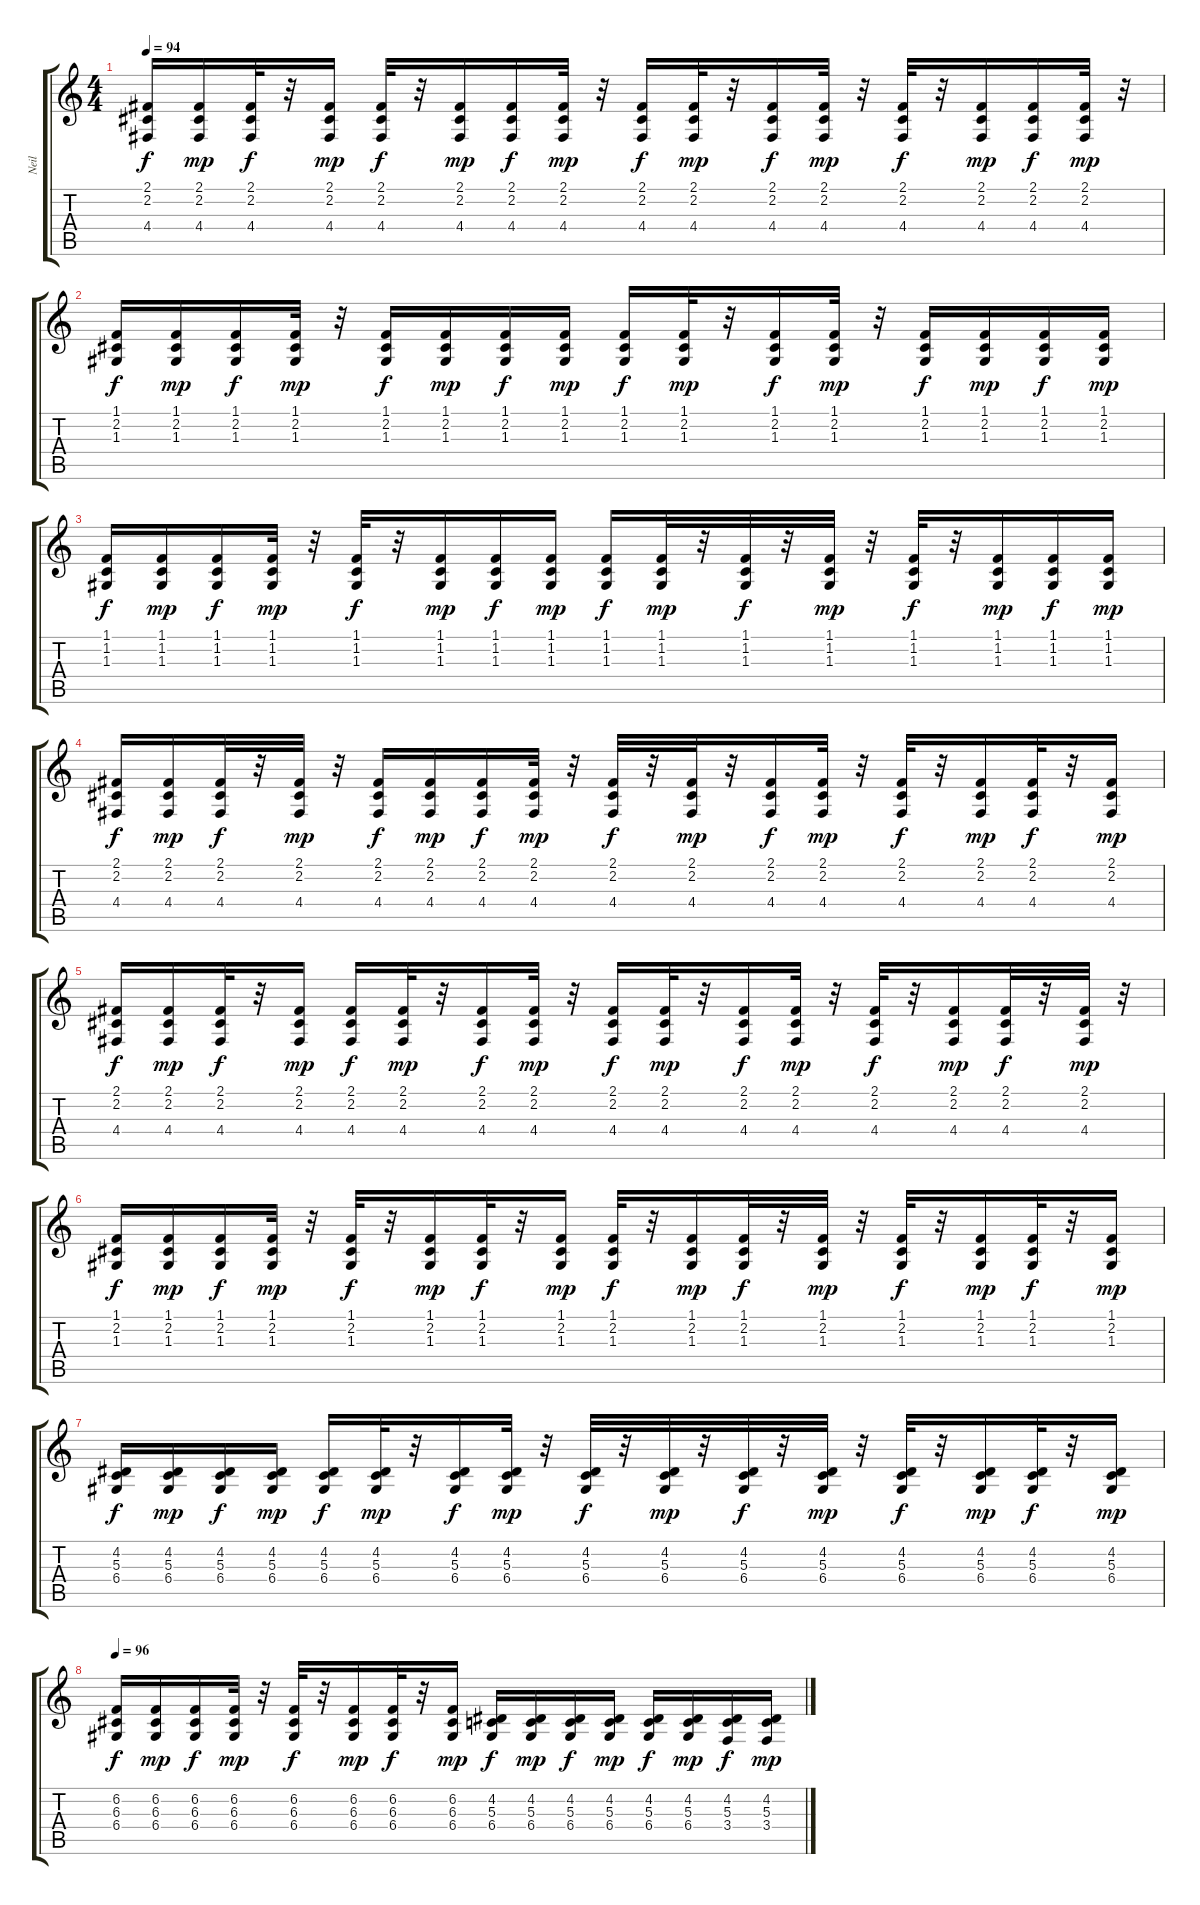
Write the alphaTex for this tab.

\track ("Neil" "Neil") {instrument lead3calliope}
\staff {score tabs}
\tuning (E4 B3 G3 D3 A2 E2) {hide}
\ts (4 4)
\tempo 94
\clef g2
\ks c
(2.1 2.2 4.4).16{dy f} (2.1 2.2 4.4).16{dy mp} (2.1 2.2 4.4).32{dy f} r.32 (2.1 2.2 4.4).16{dy mp} (2.1 2.2 4.4).32{dy f} r.32 (2.1 2.2 4.4).16{dy mp} (2.1 2.2 4.4).16{dy f} (2.1 2.2 4.4).32{dy mp} r.32 (2.1 2.2 4.4).16{dy f} (2.1 2.2 4.4).32{dy mp} r.32 (2.1 2.2 4.4).16{dy f} (2.1 2.2 4.4).32{dy mp} r.32 (2.1 2.2 4.4).32{dy f} r.32 (2.1 2.2 4.4).16{dy mp} (2.1 2.2 4.4).16{dy f} (2.1 2.2 4.4).32{dy mp} r.32 |
(1.1 2.2 1.3).16{dy f} (1.1 2.2 1.3).16{dy mp} (1.1 2.2 1.3).16{dy f} (1.1 2.2 1.3).32{dy mp} r.32 (1.1 2.2 1.3).16{dy f} (1.1 2.2 1.3).16{dy mp} (1.1 2.2 1.3).16{dy f} (1.1 2.2 1.3).16{dy mp} (1.1 2.2 1.3).16{dy f} (1.1 2.2 1.3).32{dy mp} r.32 (1.1 2.2 1.3).16{dy f} (1.1 2.2 1.3).32{dy mp} r.32 (1.1 2.2 1.3).16{dy f} (1.1 2.2 1.3).16{dy mp} (1.1 2.2 1.3).16{dy f} (1.1 2.2 1.3).16{dy mp} |
(1.1 1.2 1.3).16{dy f} (1.1 1.2 1.3).16{dy mp} (1.1 1.2 1.3).16{dy f} (1.1 1.2 1.3).32{dy mp} r.32 (1.1 1.2 1.3).32{dy f} r.32 (1.1 1.2 1.3).16{dy mp} (1.1 1.2 1.3).16{dy f} (1.1 1.2 1.3).16{dy mp} (1.1 1.2 1.3).16{dy f} (1.1 1.2 1.3).32{dy mp} r.32 (1.1 1.2 1.3).32{dy f} r.32 (1.1 1.2 1.3).32{dy mp} r.32 (1.1 1.2 1.3).32{dy f} r.32 (1.1 1.2 1.3).16{dy mp} (1.1 1.2 1.3).16{dy f} (1.1 1.2 1.3).16{dy mp} |
(2.1 2.2 4.4).16{dy f} (2.1 2.2 4.4).16{dy mp} (2.1 2.2 4.4).32{dy f} r.32 (2.1 2.2 4.4).32{dy mp} r.32 (2.1 2.2 4.4).16{dy f} (2.1 2.2 4.4).16{dy mp} (2.1 2.2 4.4).16{dy f} (2.1 2.2 4.4).32{dy mp} r.32 (2.1 2.2 4.4).32{dy f} r.32 (2.1 2.2 4.4).32{dy mp} r.32 (2.1 2.2 4.4).16{dy f} (2.1 2.2 4.4).32{dy mp} r.32 (2.1 2.2 4.4).32{dy f} r.32 (2.1 2.2 4.4).16{dy mp} (2.1 2.2 4.4).32{dy f} r.32 (2.1 2.2 4.4).16{dy mp} |
(2.1 2.2 4.4).16{dy f} (2.1 2.2 4.4).16{dy mp} (2.1 2.2 4.4).32{dy f} r.32 (2.1 2.2 4.4).16{dy mp} (2.1 2.2 4.4).16{dy f} (2.1 2.2 4.4).32{dy mp} r.32 (2.1 2.2 4.4).16{dy f} (2.1 2.2 4.4).32{dy mp} r.32 (2.1 2.2 4.4).16{dy f} (2.1 2.2 4.4).32{dy mp} r.32 (2.1 2.2 4.4).16{dy f} (2.1 2.2 4.4).32{dy mp} r.32 (2.1 2.2 4.4).32{dy f} r.32 (2.1 2.2 4.4).16{dy mp} (2.1 2.2 4.4).32{dy f} r.32 (2.1 2.2 4.4).32{dy mp} r.32 |
(1.1 2.2 1.3).16{dy f} (1.1 2.2 1.3).16{dy mp} (1.1 2.2 1.3).16{dy f} (1.1 2.2 1.3).32{dy mp} r.32 (1.1 2.2 1.3).32{dy f} r.32 (1.1 2.2 1.3).16{dy mp} (1.1 2.2 1.3).32{dy f} r.32 (1.1 2.2 1.3).16{dy mp} (1.1 2.2 1.3).32{dy f} r.32 (1.1 2.2 1.3).16{dy mp} (1.1 2.2 1.3).32{dy f} r.32 (1.1 2.2 1.3).32{dy mp} r.32 (1.1 2.2 1.3).32{dy f} r.32 (1.1 2.2 1.3).16{dy mp} (1.1 2.2 1.3).32{dy f} r.32 (1.1 2.2 1.3).16{dy mp} |
(4.2 5.3 6.4).16{dy f} (4.2 5.3 6.4).16{dy mp} (4.2 5.3 6.4).16{dy f} (4.2 5.3 6.4).16{dy mp} (4.2 5.3 6.4).16{dy f} (4.2 5.3 6.4).32{dy mp} r.32 (4.2 5.3 6.4).16{dy f} (4.2 5.3 6.4).32{dy mp} r.32 (4.2 5.3 6.4).32{dy f} r.32 (4.2 5.3 6.4).32{dy mp} r.32 (4.2 5.3 6.4).32{dy f} r.32 (4.2 5.3 6.4).32{dy mp} r.32 (4.2 5.3 6.4).32{dy f} r.32 (4.2 5.3 6.4).16{dy mp} (4.2 5.3 6.4).32{dy f} r.32 (4.2 5.3 6.4).16{dy mp} |
\tempo 96
(6.2 6.3 6.4).16{dy f} (6.2 6.3 6.4).16{dy mp} (6.2 6.3 6.4).16{dy f} (6.2 6.3 6.4).32{dy mp} r.32 (6.2 6.3 6.4).32{dy f} r.32 (6.2 6.3 6.4).16{dy mp} (6.2 6.3 6.4).32{dy f} r.32 (6.2 6.3 6.4).16{dy mp} (4.2 5.3 6.4).16{dy f} (4.2 5.3 6.4).16{dy mp} (4.2 5.3 6.4).16{dy f} (4.2 5.3 6.4).16{dy mp} (4.2 5.3 6.4).16{dy f} (4.2 5.3 6.4).16{dy mp} (4.2 5.3 3.4).16{dy f} (4.2 5.3 3.4).16{dy mp}
